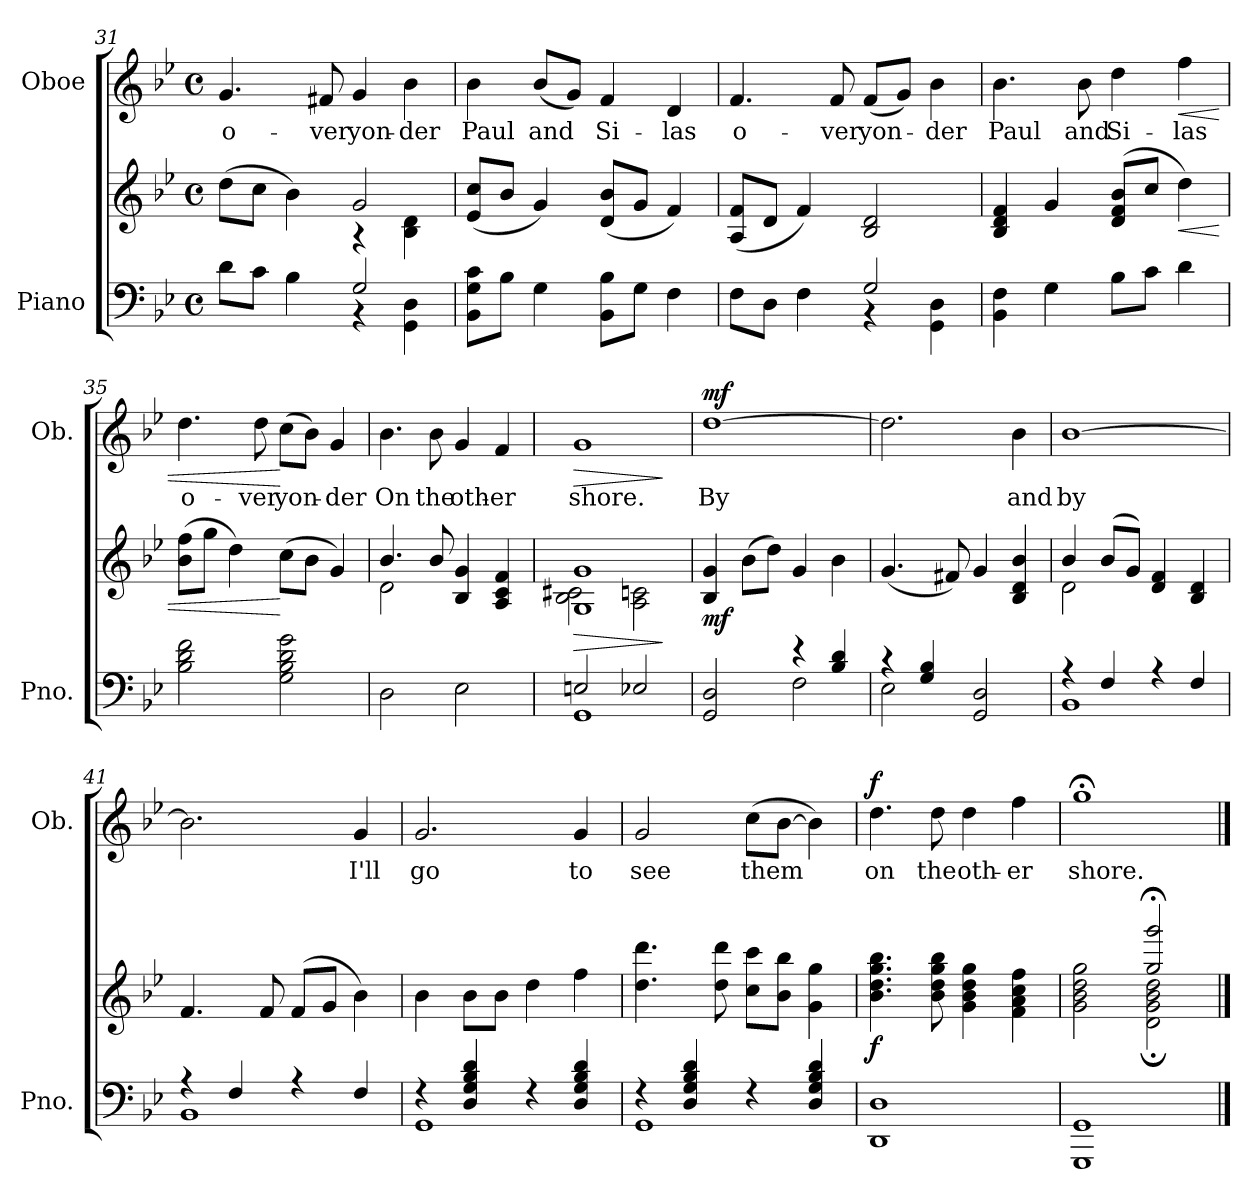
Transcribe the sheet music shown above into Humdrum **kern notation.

**kern	**kern	**dynam	**kern	**text	**dynam
*part2	*part2	*part2	*part1	*part1	*part1
*staff3	*staff2	*staff2/3	*staff1	*staff1	*staff1
*I"Piano	*	*	*I"Oboe	*	*
*I'Pno.	*	*	*I'Ob.	*	*
*clefF4	*clefG2	*	*clefG2	*	*
*k[b-e-]	*k[b-e-]	*	*k[b-e-]	*	*
*M4/4	*M4/4	*	*M4/4	*	*
*met(c)	*met(c)	*	*met(c)	*	*
=31	=31	=31	=31	=31	=31
*^	*^	*	*	*	*
!	!	!	!	!	!	!LO:LY:b	!
8d\L	2ryy	(8dd\L	2ryy	.	4.g/	o-	.
8c\J	.	8cc\J	.	.	.	.	.
4B-\	.	4b-\)	.	.	.	.	.
!	!	!	!	!	!	!LO:LY:b	!
.	.	.	.	.	8f#X/	-ver	.
!	!	!	!	!	!	!LO:LY:b	!
2G/	4r	2g/	4r	.	4g/	yon-	.
!	!	!	!	!	!	!LO:LY:b	!
.	4GG\ 4D\	.	4B-\ 4d\	.	4b-\	-der	.
!!LO:LB:g=z
=32	=32	=32	=32	=32	=32	=32	=32
!	!	!	!	!	!	!LO:LY:b	!
*v	*v	*	*	*	*	*	*
*	*v	*v	*	*	*	*
8BB-\ 8G\ 8c\L	(8e-/ 8cc/L	.	4b-\	Paul	.
8B-\J	8b-/J	.	.	.	.
!	!	!	!	!LO:LY:b	!
4G\	4g/)	.	(8b-/L	and	.
.	.	.	8g/J)	.	.
!	!	!	!	!LO:LY:b	!
8BB-\ 8B-\L	(8d/ 8b-/L	.	4f/	Si-	.
8G\J	8g/J	.	.	.	.
!	!	!	!	!LO:LY:b	!
4F\	4f/)	.	4d/	-las	.
=33	=33	=33	=33	=33	=33
*^	*	*	*	*	*
!	!	!	!	!	!LO:LY:b	!
8F\L	2ryy	(8A/ 8f/L	.	4.f/	o-	.
8D\J	.	8d/J	.	.	.	.
4F\	.	4f/)	.	.	.	.
!	!	!	!	!	!LO:LY:b	!
.	.	.	.	8f/	-ver	.
!	!	!	!	!	!LO:LY:b	!
2G/	4r	2B-/ 2d/	.	(8f/L	yon-	.
.	.	.	.	8g/J)	.	.
!	!	!	!	!	!LO:LY:b	!
.	4GG\ 4D\	.	.	4b-\	-der	.
=34	=34	=34	=34	=34	=34	=34
!	!	!	!	!	!LO:LY:b	!
*v	*v	*	*	*	*	*
4BB-\ 4F\	4B-/ 4d/ 4f/	.	4.b-\	Paul	.
4G\	4g/	.	.	.	.
!	!	!	!	!LO:LY:b	!
.	.	.	8b-\	and	.
!	!	!	!	!LO:LY:b	!
8B-\L	(8d/ 8f/ 8b-/L	.	4dd\	Si-	.
8c\J	8cc/J	.	.	.	.
!	!	!LO:HP:b	!	!LO:LY:b	!LO:HP:b
4d\	4dd\)	<	4ff\	-las	<
=35	=35	=35	=35	=35	=35
!	!	!	!	!LO:LY:b	!
2B-\ 2d\ 2f\	(8b-\ 8ff\L	.	4.dd\	o-	.
.	8gg\J	.	.	.	.
.	4dd\)	.	.	.	.
!	!	!	!	!LO:LY:b	!
.	.	.	8dd\	-ver	.
!	!	!	!	!LO:LY:b	!
2G\ 2B-\ 2d\ 2g\	(8cc\L	[	(8cc\L	yon-	[
.	8b-\J	.	8b-\J)	.	.
!	!	!	!	!LO:LY:b	!
.	4g/)	.	4g/	-der	.
=36	=36	=36	=36	=36	=36
*	*^	*	*	*	*
!	!	!	!	!	!LO:LY:b	!
2D\	4.b-/	2d\	.	4.b-\	On	.
!	!	!	!	!	!LO:LY:b	!
.	8b-/	.	.	8b-\	the	.
!	!	!	!	!	!LO:LY:b	!
2E-\	4B-/ 4g/	2ryy	.	4g/	oth-	.
!	!	!	!	!	!LO:LY:b	!
.	4A/ 4c/ 4f/	.	.	4f/	-er	.
!!LO:PB:g=z
=37	=37	=37	=37	=37	=37	=37
*^	*	*	*	*	*	*
!	!	!	!	!LO:HP:b	!	!LO:LY:b	!LO:HP:b
2En/	1GG	1G 1g	2B-\ 2c#X\	>	1g	shore.	>
2E-X/	.	.	2A\ 2cn\	.	.	.	.
*v	*v	*	*	*	*	*	*
*	*v	*v	*	*	*	*
.	.	]	.	.	]
=38	=38	=38	=38	=38	=38
*^	*	*	*	*	*
!	!	!	!LO:DY:b	!	!LO:LY:b	!LO:DY:a
2GG/ 2D/	2ryy	4B-/ 4g/	mf	[1dd	By	mf
.	.	(8b-\L	.	.	.	.
.	.	8dd\J)	.	.	.	.
4r	2F\	4g/	.	.	.	.
4B-/ 4d/	.	4b-\	.	.	.	.
=39	=39	=39	=39	=39	=39	=39
4r	2E-\	(4.g/	.	2.dd\]	.	.
4G/ 4B-/	.	.	.	.	.	.
.	.	8f#X/)	.	.	.	.
2ryy	2GG/ 2D/	4g/	.	.	.	.
!	!	!	!	!	!LO:LY:b	!
.	.	4B-/ 4d/ 4b-/	.	4b-\	and	.
=40	=40	=40	=40	=40	=40	=40
*	*	*^	*	*	*	*
!	!	!	!	!	!	!LO:LY:b	!
4r	1BB-	4b-/	2d\	.	[1b-	by	.
4F/	.	(8b-/L	.	.	.	.	.
.	.	8g/J)	.	.	.	.	.
4r	.	4d/ 4f/	2ryy	.	.	.	.
4F/	.	4B-/ 4d/	.	.	.	.	.
*	*	*v	*v	*	*	*	*
=41	=41	=41	=41	=41	=41	=41
4r	1BB-	4.f/	.	2.b-\]	.	.
4F/	.	.	.	.	.	.
.	.	8f/	.	.	.	.
4r	.	(8f/L	.	.	.	.
.	.	8g/J	.	.	.	.
!	!	!	!	!	!LO:LY:b	!
4F/	.	4b-\)	.	4g/	I'll	.
=42	=42	=42	=42	=42	=42	=42
!	!	!	!	!	!LO:LY:b	!
4r	1GG	4b-\	.	2.g/	go	.
4D/ 4G/ 4B-/ 4d/	.	8b-\L	.	.	.	.
.	.	8b-\J	.	.	.	.
4r	.	4dd\	.	.	.	.
!	!	!	!	!	!LO:LY:b	!
4D/ 4G/ 4B-/ 4d/	.	4ff\	.	4g/	to	.
!!LO:LB:g=z
=43	=43	=43	=43	=43	=43	=43
!	!	!	!	!	!LO:LY:b	!
4r	1GG	4.dd\ 4.ddd\	.	2g/	see	.
4D/ 4G/ 4B-/ 4d/	.	.	.	.	.	.
.	.	8dd\ 8ddd\	.	.	.	.
!	!	!	!	!	!LO:LY:b	!
4r	.	8cc\ 8ccc\L	.	(8cc\L	them	.
.	.	8b-\ 8bb-\J	.	[8b-\J	.	.
4D/ 4G/ 4B-/ 4d/	.	4g\ 4gg\	.	4b-\])	.	.
*v	*v	*	*	*	*	*
=44	=44	=44	=44	=44	=44
!	!	!LO:DY:b	!	!LO:LY:b	!LO:DY:a
1DD 1D	4.b-\ 4.dd\ 4.gg\ 4.bb-\	f	4.dd\	on	f
!	!	!	!	!LO:LY:b	!
.	8b-\ 8dd\ 8gg\ 8bb-\	.	8dd\	the	.
!	!	!	!	!LO:LY:b	!
.	4g\ 4b-\ 4dd\ 4gg\	.	4dd\	oth-	.
!	!	!	!	!LO:LY:b	!
.	4f\ 4a\ 4cc\ 4ff\	.	4ff\	-er	.
=45	=45	=45	=45	=45	=45
*	*^	*	*	*	*
!	!	!	!	!	!LO:LY:b	!
1GGG 1GG	2g\ 2b-\ 2dd\ 2gg\	2ryy	.	1gg;<	shore.	.
.	2gg/;< 2ggg/;<	2d\; 2g\; 2b-\; 2dd\;	.	.	.	.
*	*v	*v	*	*	*	*
==	==	==	==	==	==
*-	*-	*-	*-	*-	*-
